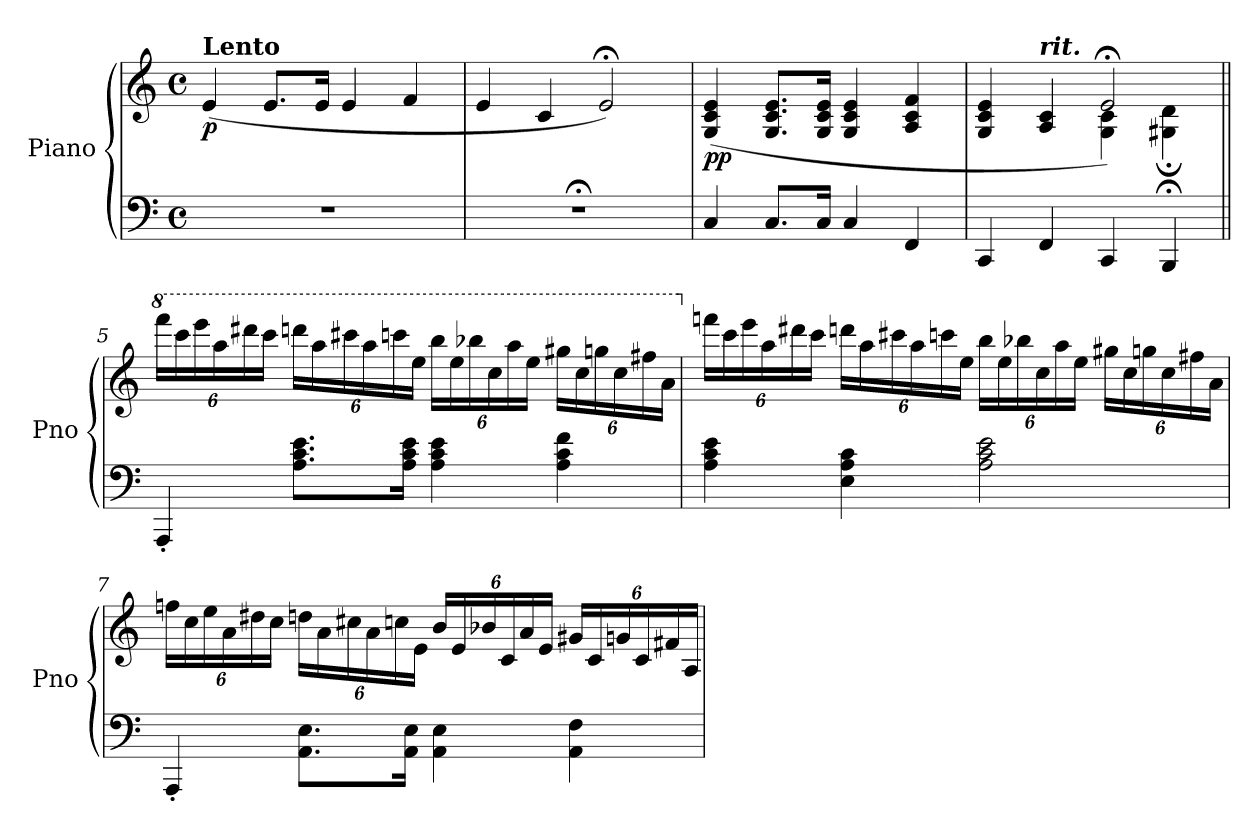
**kern	**kern	**dynam
*part1	*part1	*part1
*staff2	*staff1	*staff1/2
*I"Piano	*	*
*I'Pno	*	*
*clefF4	*clefG2	*
*k[]	*k[]	*
*M4/4	*M4/4	*
*met(c)	*met(c)	*
=1	=1	=1
!	!LO:TX:a:B:t=Lento	!
!	!	!LO:DY:b
1r	(>4e/	p
.	8.e/L	.
.	16e/Jk	.
.	4e/	.
.	4f/	.
=2	=2	=2
1r;<	4e/	.
.	4c/	.
.	2e;</)	.
=3	=3	=3
!	!	!LO:DY:b
4C/	(>4G/ 4c/ 4e/	pp
8.C/L	8.G/ 8.c/ 8.e/L	.
16C/Jk	16G/ 16c/ 16e/Jk	.
4C/	4G/ 4c/ 4e/	.
4FF/	4A/ 4c/ 4f/	.
=4	=4	=4
*	*^	*
4CC/	4G/ 4c/ 4e/	2ryy	.
!	!LO:TX:a:Bi:t=rit.	!	!
4FF/	4A/ 4c/	.	.
4CC/	2e;</)	4G\ 4c\	.
4BBB;/	.	4G#X\; 4d\;	.
*	*v	*v	*
!!LO:LB:g=z
=5||	=5||	=5||
*	*8va	*
*	*Xbrackettup	*
*	*MM138	*
*	*^	*
!	!LO:TX:a:B:t=Allegro con brio.	!	!
!	!	!	!LO:DY:b=2
!	!	!	!LO:DY:n=1:b
*	*v	*v	*
4AAA'/	24ffff\LL	fz other-dynamics
.	24cccc\	.
.	24eeee\	.
.	24aaa\	.
.	24dddd#X\	.
.	24cccc\JJ	.
8.A\ 8.c\ 8.e\L	24ddddn\LL	.
.	24aaa\	.
.	24cccc#X\	.
.	24aaa\	.
.	24ccccn\	.
16A\ 16c\ 16e\Jk	.	.
.	24eee\JJ	.
4A\ 4c\ 4e\	24bbb\LL	.
.	24eee\	.
.	24bbb-X\	.
.	24ccc\	.
.	24aaa\	.
.	24eee\JJ	.
4A\ 4c\ 4f\	24ggg#X\LL	.
.	24ccc\	.
.	24gggn\	.
.	24ccc\	.
.	24fff#X\	.
.	24aa\JJ	.
!!LO:LB:g=z
=6	=6	=6
*	*X8va	*
4A\ 4c\ 4e\	24fffn\LL	.
.	24ccc\	.
.	24eee\	.
.	24aa\	.
.	24ddd#X\	.
.	24ccc\JJ	.
4E\ 4A\ 4c\	24dddn\LL	.
.	24aa\	.
.	24ccc#X\	.
.	24aa\	.
.	24cccn\	.
.	24ee\JJ	.
2A\ 2c\ 2e\	24bb\LL	.
.	24ee\	.
.	24bb-X\	.
.	24cc\	.
.	24aa\	.
.	24ee\JJ	.
.	24gg#X\LL	.
.	24cc\	.
.	24ggn\	.
.	24cc\	.
.	24ff#X\	.
.	24a\JJ	.
!!LO:LB:g=z
=7	=7	=7
!	!	!LO:DY:b
4AAA'/	24ffn\LL	other-dynamics
.	24cc\	.
.	24ee\	.
.	24a\	.
.	24dd#X\	.
.	24cc\JJ	.
8.AA\ 8.E\L	24ddn\LL	.
.	24a\	.
.	24cc#X\	.
.	24a\	.
.	24ccn\	.
16AA\ 16E\Jk	.	.
.	24e\JJ	.
4AA\ 4E\	24b/LL	.
.	24e/	.
.	24b-X/	.
.	24c/	.
.	24a/	.
.	24e/JJ	.
4AA\ 4F\	24g#X/LL	.
.	24c/	.
.	24gn/	.
.	24c/	.
.	24f#X/	.
.	24A/JJ	.
=	=	=
*-	*-	*-
